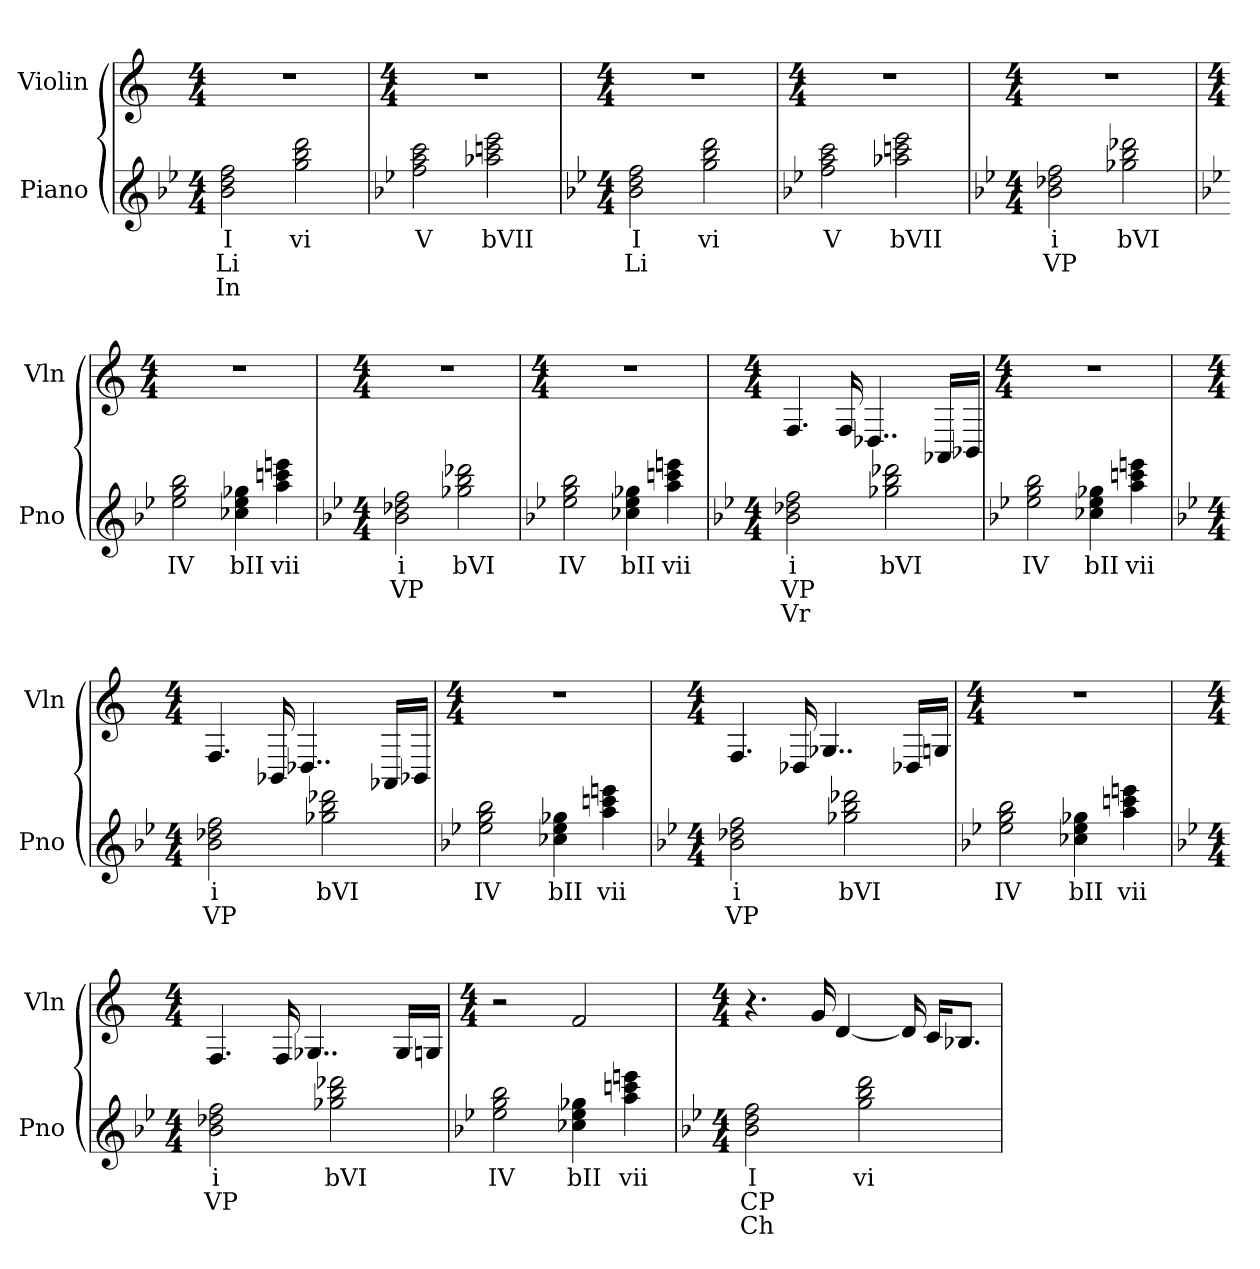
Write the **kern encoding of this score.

**kern	**text	**text	**text	**kern
*part2	*part2	*part2	*part2	*part1
*staff2	*staff2	*staff2	*staff2	*staff1
*I"Piano	*	*	*	*I"Violin
*I'Pno	*	*	*	*I'Vln
*k[b-e-]	*	*	*	*
*B-:	*	*	*	*
*M4/4	*	*	*	*M4/4
=	=	=	=	=
2b- 2dd 2ff	I	Li	In	1r
2gg 2bb- 2ddd	vi	.	.	.
=	=	=	=	=
*k[b-e-]	*	*	*	*
*B-:	*	*	*	*
*	*	*	*	*M4/4
2ff 2aa 2ccc	V	.	.	1r
2aa-X 2cccn 2eee-	bVII	.	.	.
=	=	=	=	=
*k[b-e-]	*	*	*	*
*B-:	*	*	*	*
*M4/4	*	*	*	*M4/4
2b- 2dd 2ff	I	Li	.	1r
2gg 2bb- 2ddd	vi	.	.	.
=	=	=	=	=
*k[b-e-]	*	*	*	*
*B-:	*	*	*	*
*	*	*	*	*M4/4
2ff 2aa 2ccc	V	.	.	1r
2aa-X 2cccn 2eee-	bVII	.	.	.
=	=	=	=	=
*k[b-e-]	*	*	*	*
*B-:	*	*	*	*
*M4/4	*	*	*	*M4/4
2b- 2dd-X 2ff	i	VP	.	1r
2gg-X 2bb- 2ddd-X	bVI	.	.	.
=	=	=	=	=
*k[b-e-]	*	*	*	*
*B-:	*	*	*	*
*	*	*	*	*M4/4
2ee- 2gg 2bb-	IV	.	.	1r
4cc-X 4ee- 4gg-X	bII	.	.	.
4aa 4cccn 4eeen	vii	.	.	.
=	=	=	=	=
*k[b-e-]	*	*	*	*
*B-:	*	*	*	*
*M4/4	*	*	*	*M4/4
2b- 2dd-X 2ff	i	VP	.	1r
2gg-X 2bb- 2ddd-X	bVI	.	.	.
=	=	=	=	=
*k[b-e-]	*	*	*	*
*B-:	*	*	*	*
*	*	*	*	*M4/4
2ee- 2gg 2bb-	IV	.	.	1r
4cc-X 4ee- 4gg-X	bII	.	.	.
4aa 4cccn 4eeen	vii	.	.	.
=	=	=	=	=
*k[b-e-]	*	*	*	*
*B-:	*	*	*	*
*M4/4	*	*	*	*M4/4
2b- 2dd-X 2ff	i	VP	Vr	4.F
.	.	.	.	16F
.	.	.	.	4..D-X
2gg-X 2bb- 2ddd-X	bVI	.	.	.
.	.	.	.	16AA-XLL
.	.	.	.	16BB-XJJ
=	=	=	=	=
*k[b-e-]	*	*	*	*
*B-:	*	*	*	*
*	*	*	*	*M4/4
2ee- 2gg 2bb-	IV	.	.	1r
4cc-X 4ee- 4gg-X	bII	.	.	.
4aa 4cccn 4eeen	vii	.	.	.
=	=	=	=	=
*k[b-e-]	*	*	*	*
*B-:	*	*	*	*
*M4/4	*	*	*	*M4/4
2b- 2dd-X 2ff	i	VP	.	4.F
.	.	.	.	16BB-X
.	.	.	.	4..D-X
2gg-X 2bb- 2ddd-X	bVI	.	.	.
.	.	.	.	16AA-XLL
.	.	.	.	16BB-XJJ
=	=	=	=	=
*k[b-e-]	*	*	*	*
*B-:	*	*	*	*
*	*	*	*	*M4/4
2ee- 2gg 2bb-	IV	.	.	1r
4cc-X 4ee- 4gg-X	bII	.	.	.
4aa 4cccn 4eeen	vii	.	.	.
=	=	=	=	=
*k[b-e-]	*	*	*	*
*B-:	*	*	*	*
*M4/4	*	*	*	*M4/4
2b- 2dd-X 2ff	i	VP	.	4.F
.	.	.	.	16D-X
.	.	.	.	4..G-X
2gg-X 2bb- 2ddd-X	bVI	.	.	.
.	.	.	.	16D-XLL
.	.	.	.	16GnJJ
=	=	=	=	=
*k[b-e-]	*	*	*	*
*B-:	*	*	*	*
*	*	*	*	*M4/4
2ee- 2gg 2bb-	IV	.	.	1r
4cc-X 4ee- 4gg-X	bII	.	.	.
4aa 4cccn 4eeen	vii	.	.	.
=	=	=	=	=
*k[b-e-]	*	*	*	*
*B-:	*	*	*	*
*M4/4	*	*	*	*M4/4
2b- 2dd-X 2ff	i	VP	.	4.F
.	.	.	.	16F
.	.	.	.	4..G-X
2gg-X 2bb- 2ddd-X	bVI	.	.	.
.	.	.	.	16G-LL
.	.	.	.	16GnJJ
=	=	=	=	=
*k[b-e-]	*	*	*	*
*B-:	*	*	*	*
*	*	*	*	*M4/4
2ee- 2gg 2bb-	IV	.	.	2r
4cc-X 4ee- 4gg-X	bII	.	.	2f
4aa 4cccn 4eeen	vii	.	.	.
=	=	=	=	=
*k[b-e-]	*	*	*	*
*B-:	*	*	*	*
*M4/4	*	*	*	*M4/4
2b- 2dd 2ff	I	CP	Ch	4.r
.	.	.	.	16g
.	.	.	.	[4d
2gg 2bb- 2ddd	vi	.	.	.
.	.	.	.	16d]
.	.	.	.	16cKL
.	.	.	.	8.B-XJ
=	=	=	=	=
*-	*-	*-	*-	*-
